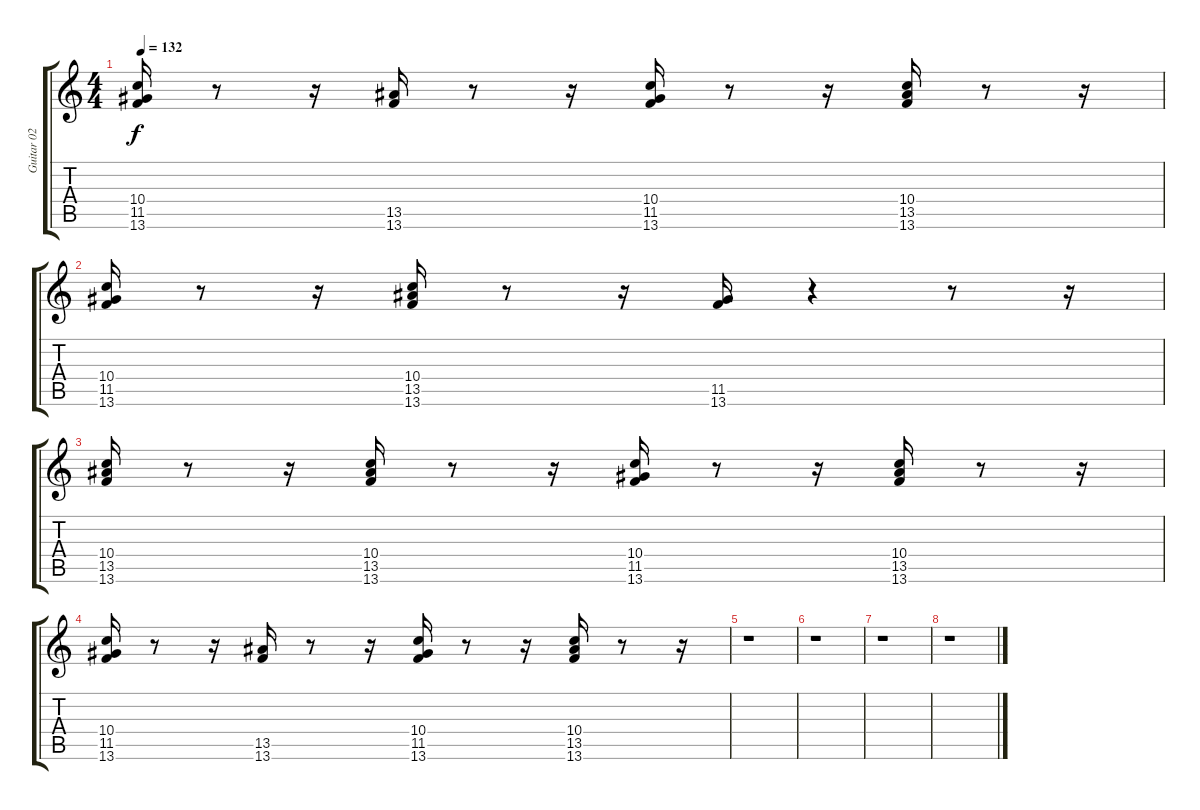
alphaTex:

\track ("Guitar 02" "Guitar 02") {instrument distortionguitar}
\staff {score tabs}
\tuning (E4 B3 G3 D3 A2 E2) {hide}
\ts (4 4)
\tempo 132
\clef g2
\ks c
(10.4 11.5 13.6).16{dy f} r.8 r.16 (13.5 13.6).16 r.8 r.16 (10.4 11.5 13.6).16 r.8 r.16 (10.4 13.5 13.6).16 r.8 r.16 |
(10.4 11.5 13.6).16 r.8 r.16 (10.4 13.5 13.6).16 r.8 r.16 (11.5 13.6).16 r.4 r.8 r.16 |
(10.4 13.5 13.6).16 r.8 r.16 (10.4 13.5 13.6).16 r.8 r.16 (10.4 11.5 13.6).16 r.8 r.16 (10.4 13.5 13.6).16 r.8 r.16 |
(10.4 11.5 13.6).16 r.8 r.16 (13.5 13.6).16 r.8 r.16 (10.4 11.5 13.6).16 r.8 r.16 (10.4 13.5 13.6).16 r.8 r.16 |
r.1 |
r.1 |
r.1 |
r.1
